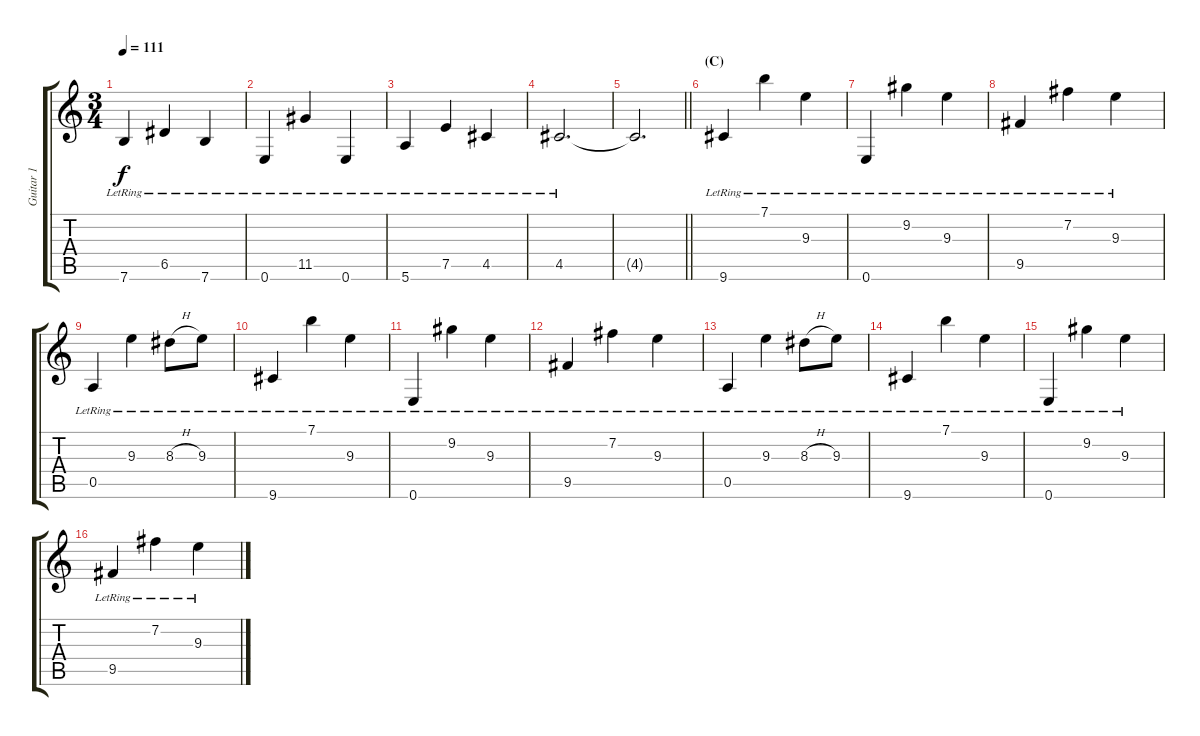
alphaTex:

\track ("Guitar 1" "Guitar 1") {instrument electricguitarjazz}
\staff {score tabs}
\tuning (E4 B3 G3 D3 A2 E2) {hide}
\ts (3 4)
\tempo 111
\clef g2
\ks c
7.6{lr}.4{dy f} 6.5{lr}.4 7.6{lr}.4 |
0.6{lr}.4 11.5{lr}.4 0.6{lr}.4 |
5.6{lr}.4 7.5{lr}.4 4.5{lr}.4 |
4.5{lr}.2{d} |
\barLineRight lightlight
4.5{t}.2{d} |
\section ("" "(C)")
9.6{lr}.4 7.1{lr}.4 9.3{lr}.4 |
0.6{lr}.4 9.2{lr}.4 9.3{lr}.4 |
9.5{lr}.4 7.2{lr}.4 9.3{lr}.4 |
0.5{lr}.4 9.3{lr}.4 8.3{h lr}.8 9.3{lr}.8 |
9.6{lr}.4 7.1{lr}.4 9.3{lr}.4 |
0.6{lr}.4 9.2{lr}.4 9.3{lr}.4 |
9.5{lr}.4 7.2{lr}.4 9.3{lr}.4 |
0.5{lr}.4 9.3{lr}.4 8.3{h lr}.8 9.3{lr}.8 |
9.6{lr}.4 7.1{lr}.4 9.3{lr}.4 |
0.6{lr}.4 9.2{lr}.4 9.3{lr}.4 |
9.5{lr}.4 7.2{lr}.4 9.3{lr}.4
